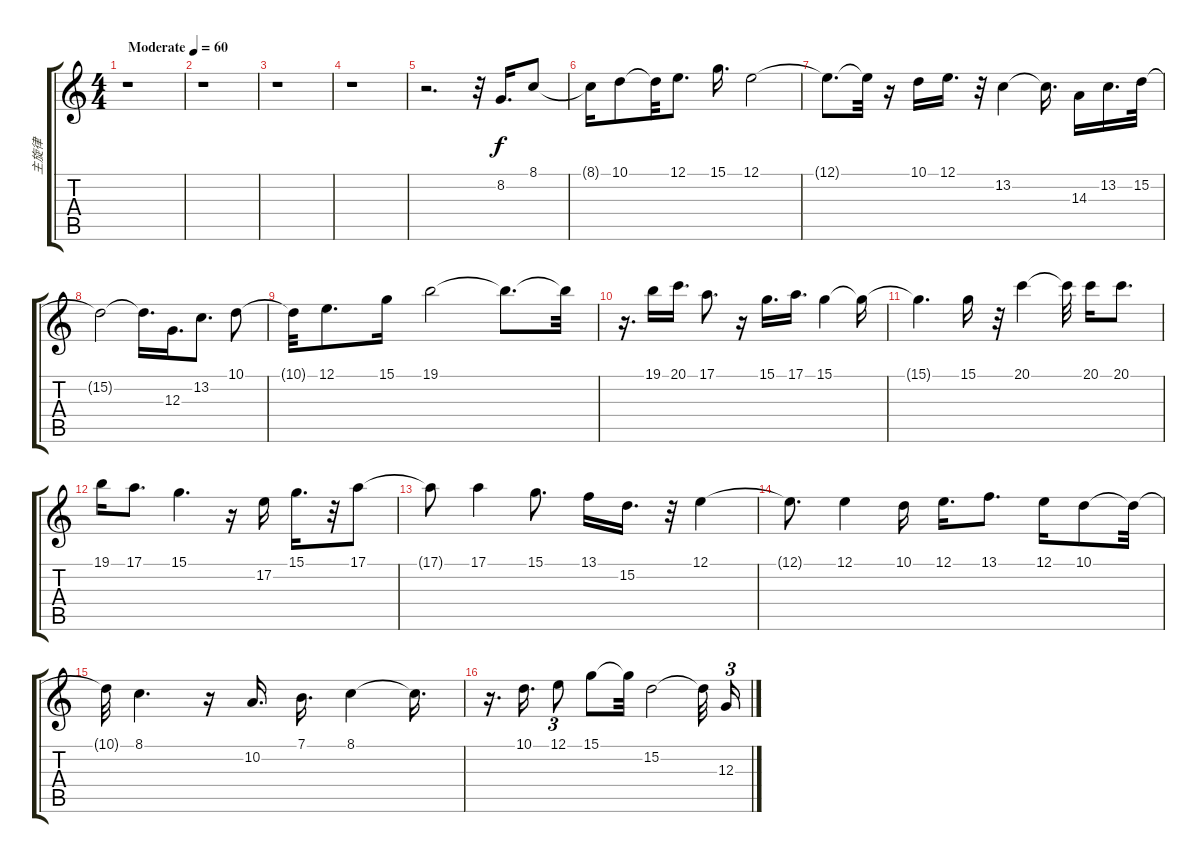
\track ("主旋律" "主旋律") {instrument synthvoice}
\staff {score tabs}
\tuning (E4 B3 G3 D3 A2 E2) {hide}
\ts (4 4)
\tempo (60 "Moderate")
\clef g2
\ks c
r.1{dy f instrument synthvoice} |
r.1 |
r.1 |
r.1 |
r.2{d} r.32 8.2.16{d} 8.1.8 |
8.1{t}.16 10.1.8 10.1{t}.32 12.1.8{d} 15.1.16{d} 12.1.2 |
12.1{t}.8{d} 12.1{t}.32 r.16 10.1.16 12.1.16{d} r.32 13.2.4 13.2{t}.16{d} 14.3.16 13.2.16{d} 15.2.32 |
15.2{t}.2 15.2{t}.16{d} 12.3.16{d} 13.2.8{d} 10.1.8 |
10.1{t}.32 12.1.8{d} 15.1.16 19.1.2 19.1{t}.8{d} 19.1{t}.32 |
r.16{d} 19.1.16 20.1.16{d} 17.1.8{d} r.16 15.1.16{d} 17.1.16{d} 15.1.4 15.1{t}.16 |
15.1{t}.4{d} 15.1.16 r.32 20.1.4 20.1{t}.32 20.1.16 20.1.8{d} |
19.1.16 17.1.8{d} 15.1.4{d} r.16 17.2.16 15.1.16{d} r.32 17.1.8 |
17.1{t}.8 17.1.4 15.1.8{d} 13.1.16 15.2.16{d} r.32 12.1.4 |
12.1{t}.8{d} 12.1.4 10.1.16 12.1.16{d} 13.1.8{d} 12.1.16 10.1.8 10.1{t}.32 |
10.1{t}.32 8.1.4{d} r.16 10.2.16{d} 7.1.16{d} 8.1.4 8.1{t}.16{d} |
r.16{d} 10.1.16{d} 12.1.8{tu (3 2)} 15.1.8 15.1{t}.32 15.2.2 15.2{t}.32 12.3.16{tu (3 2)}
